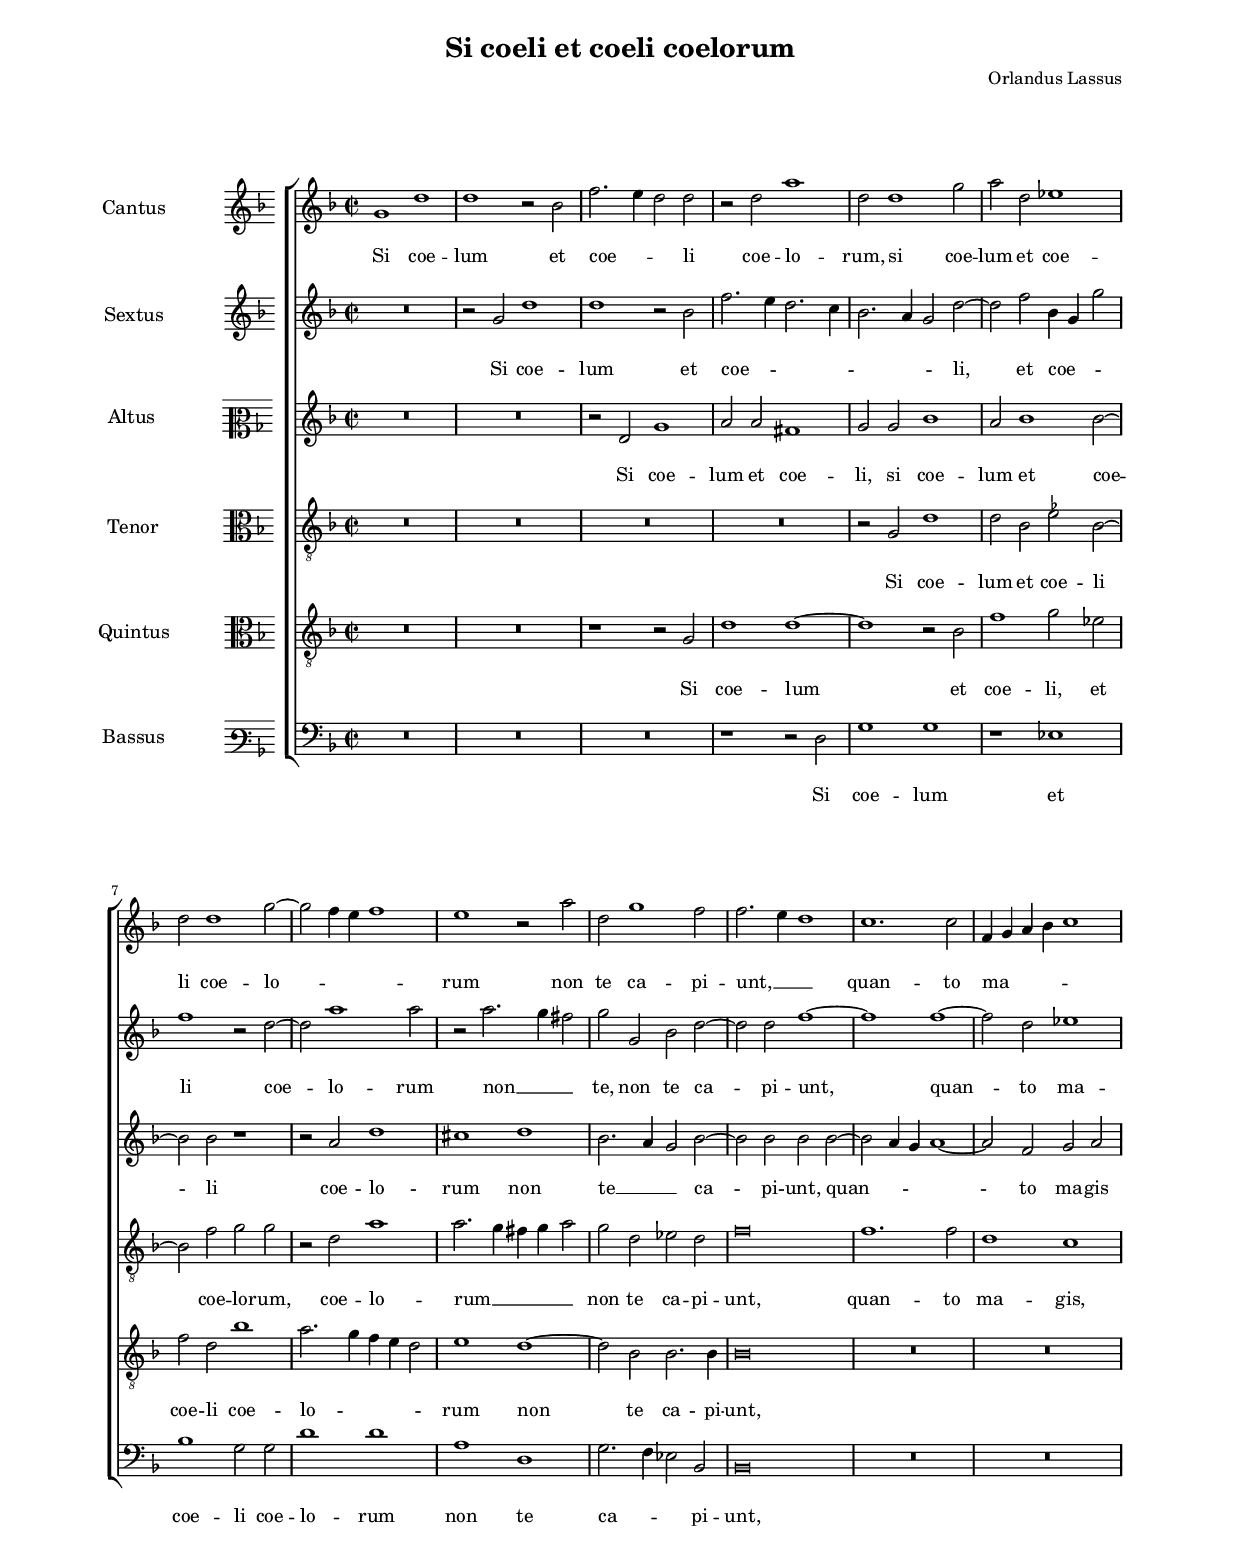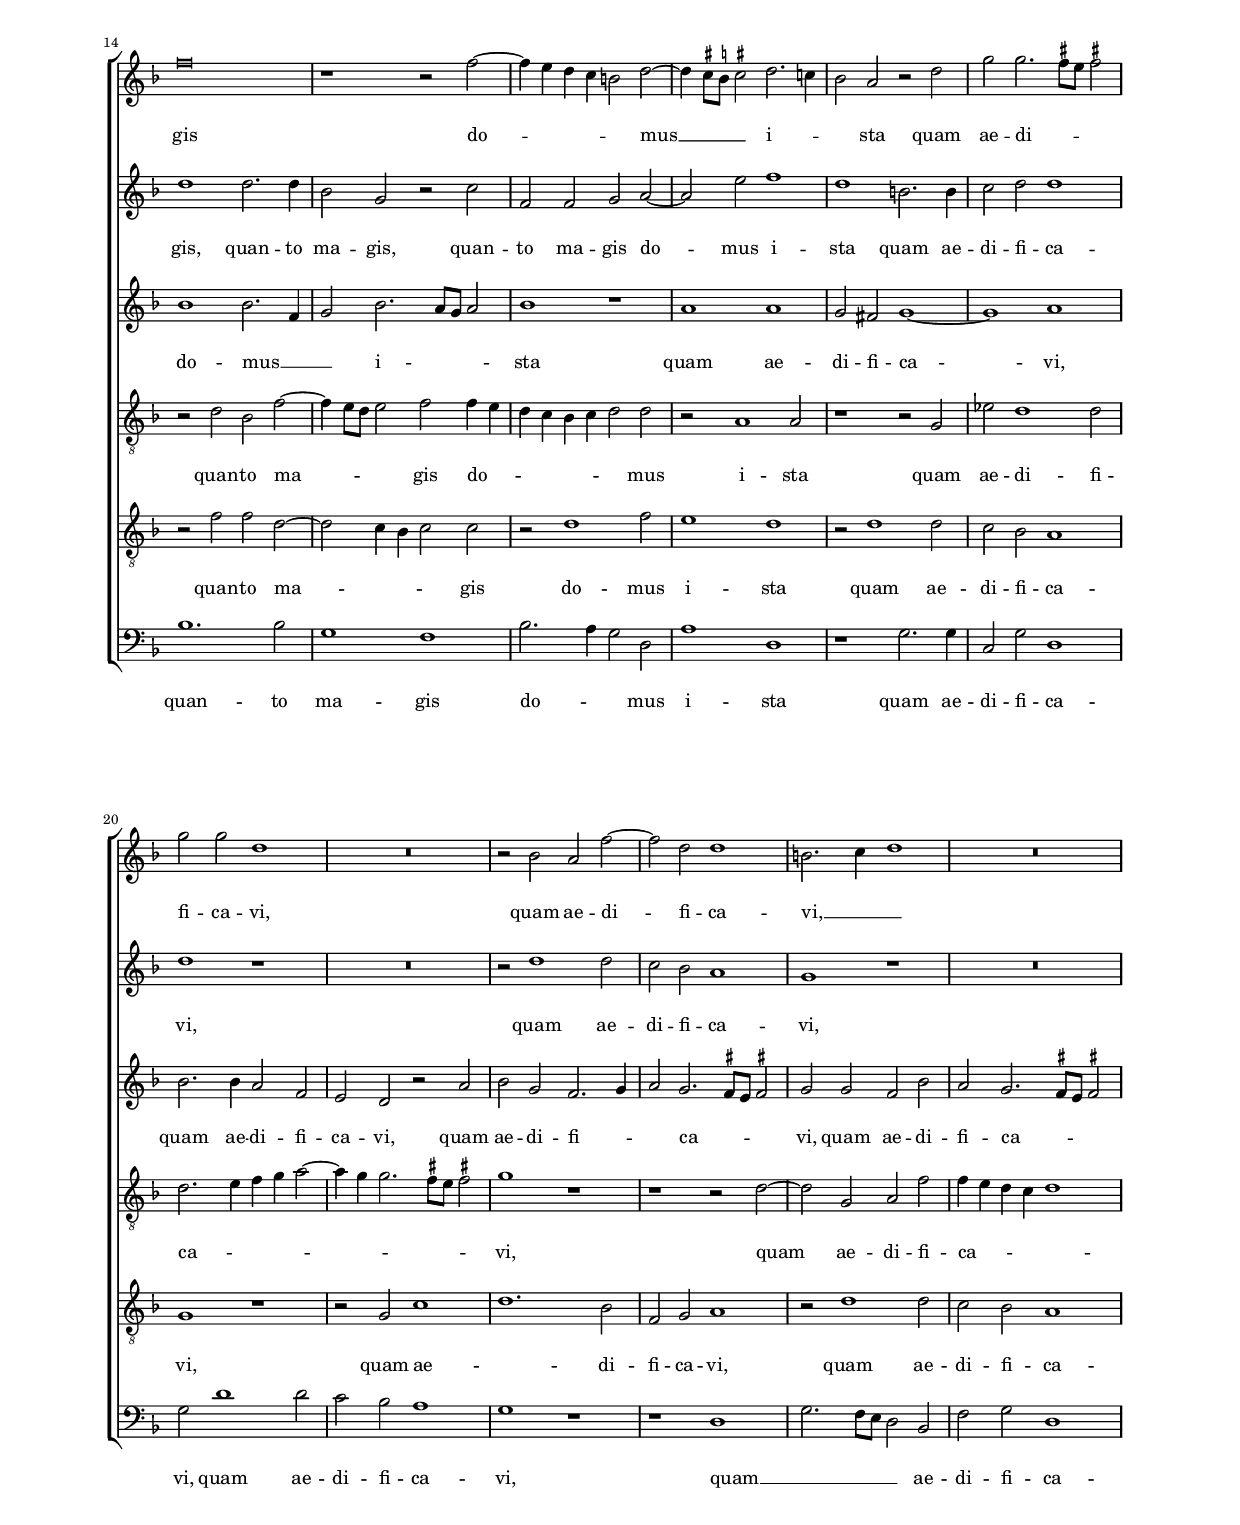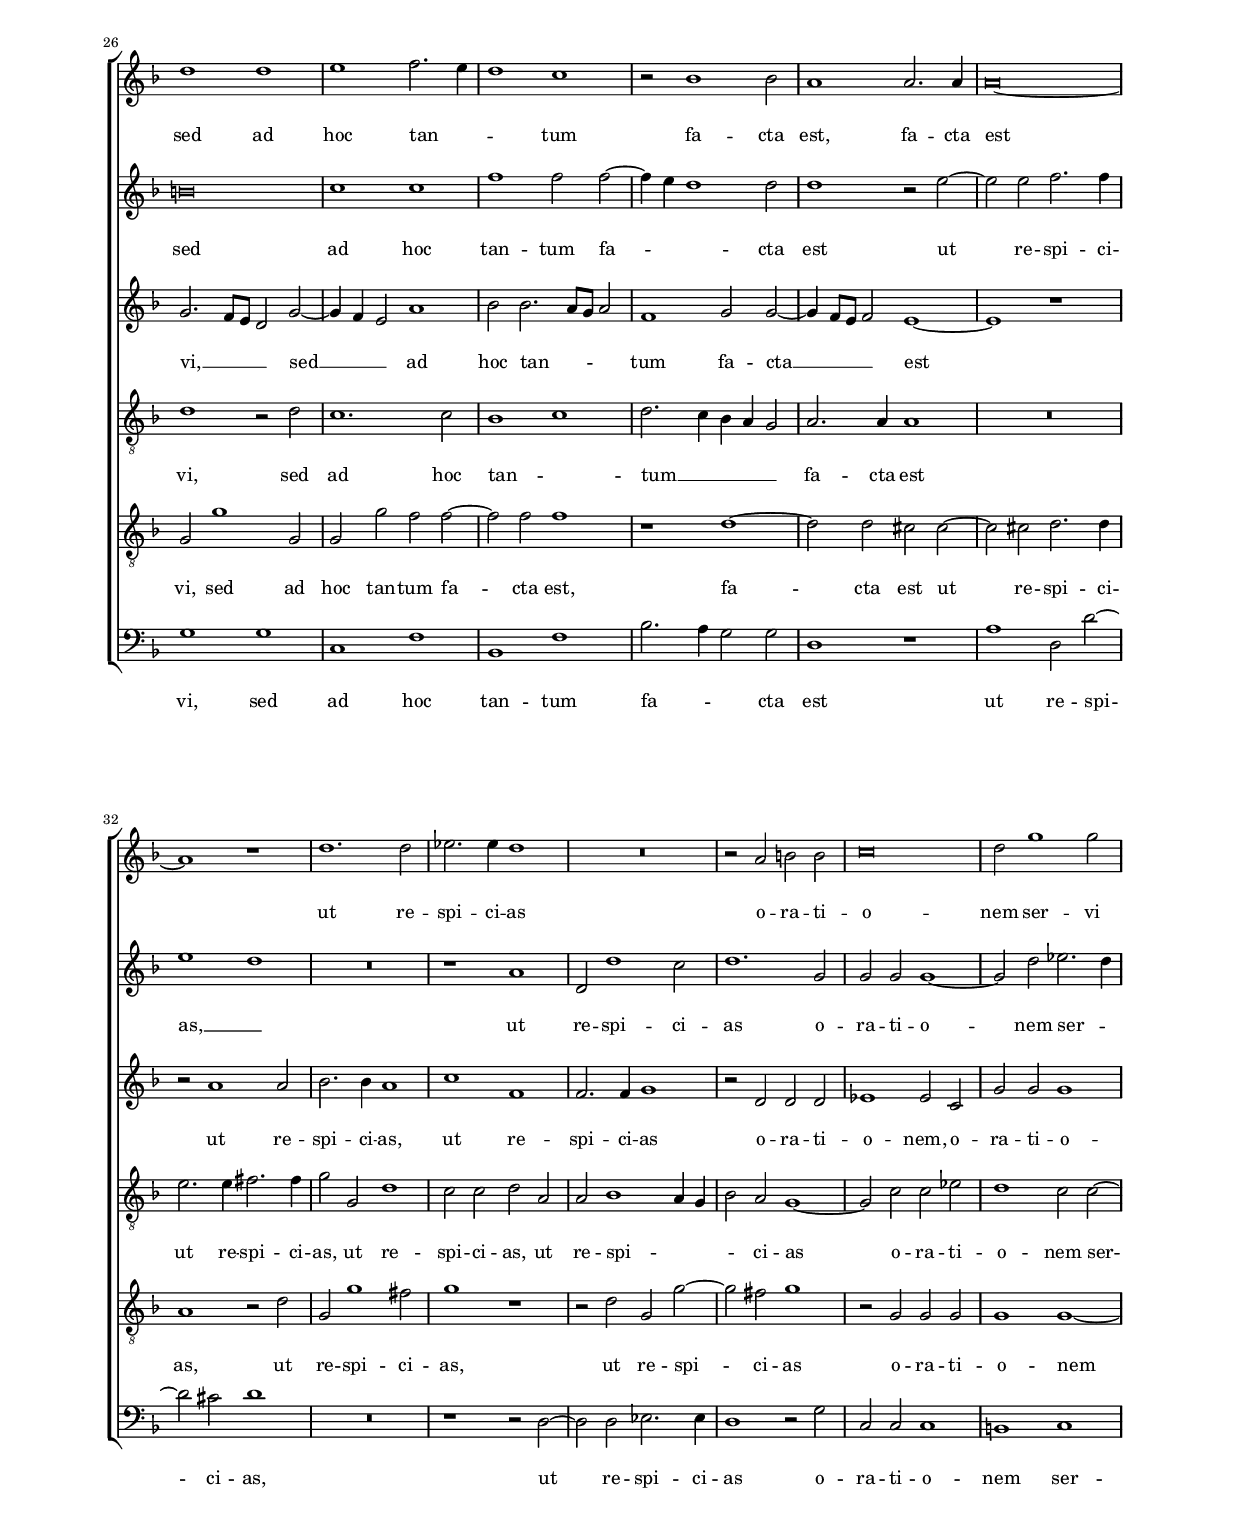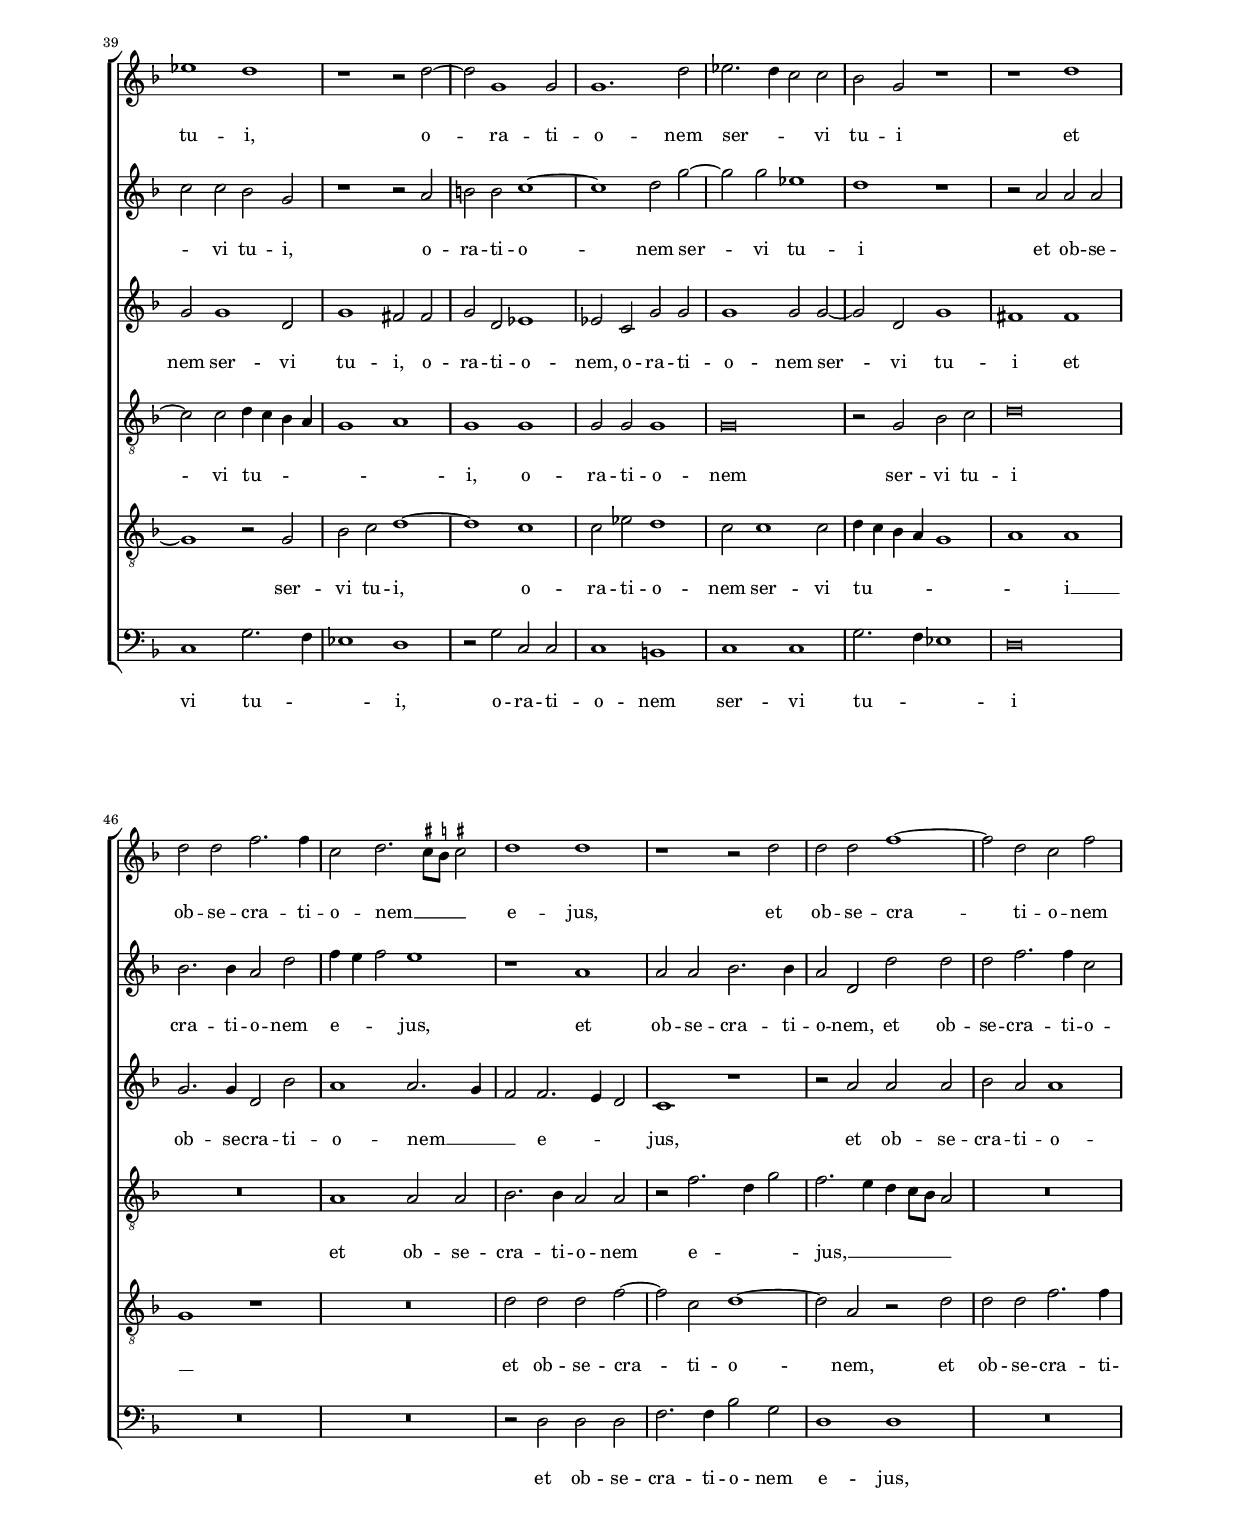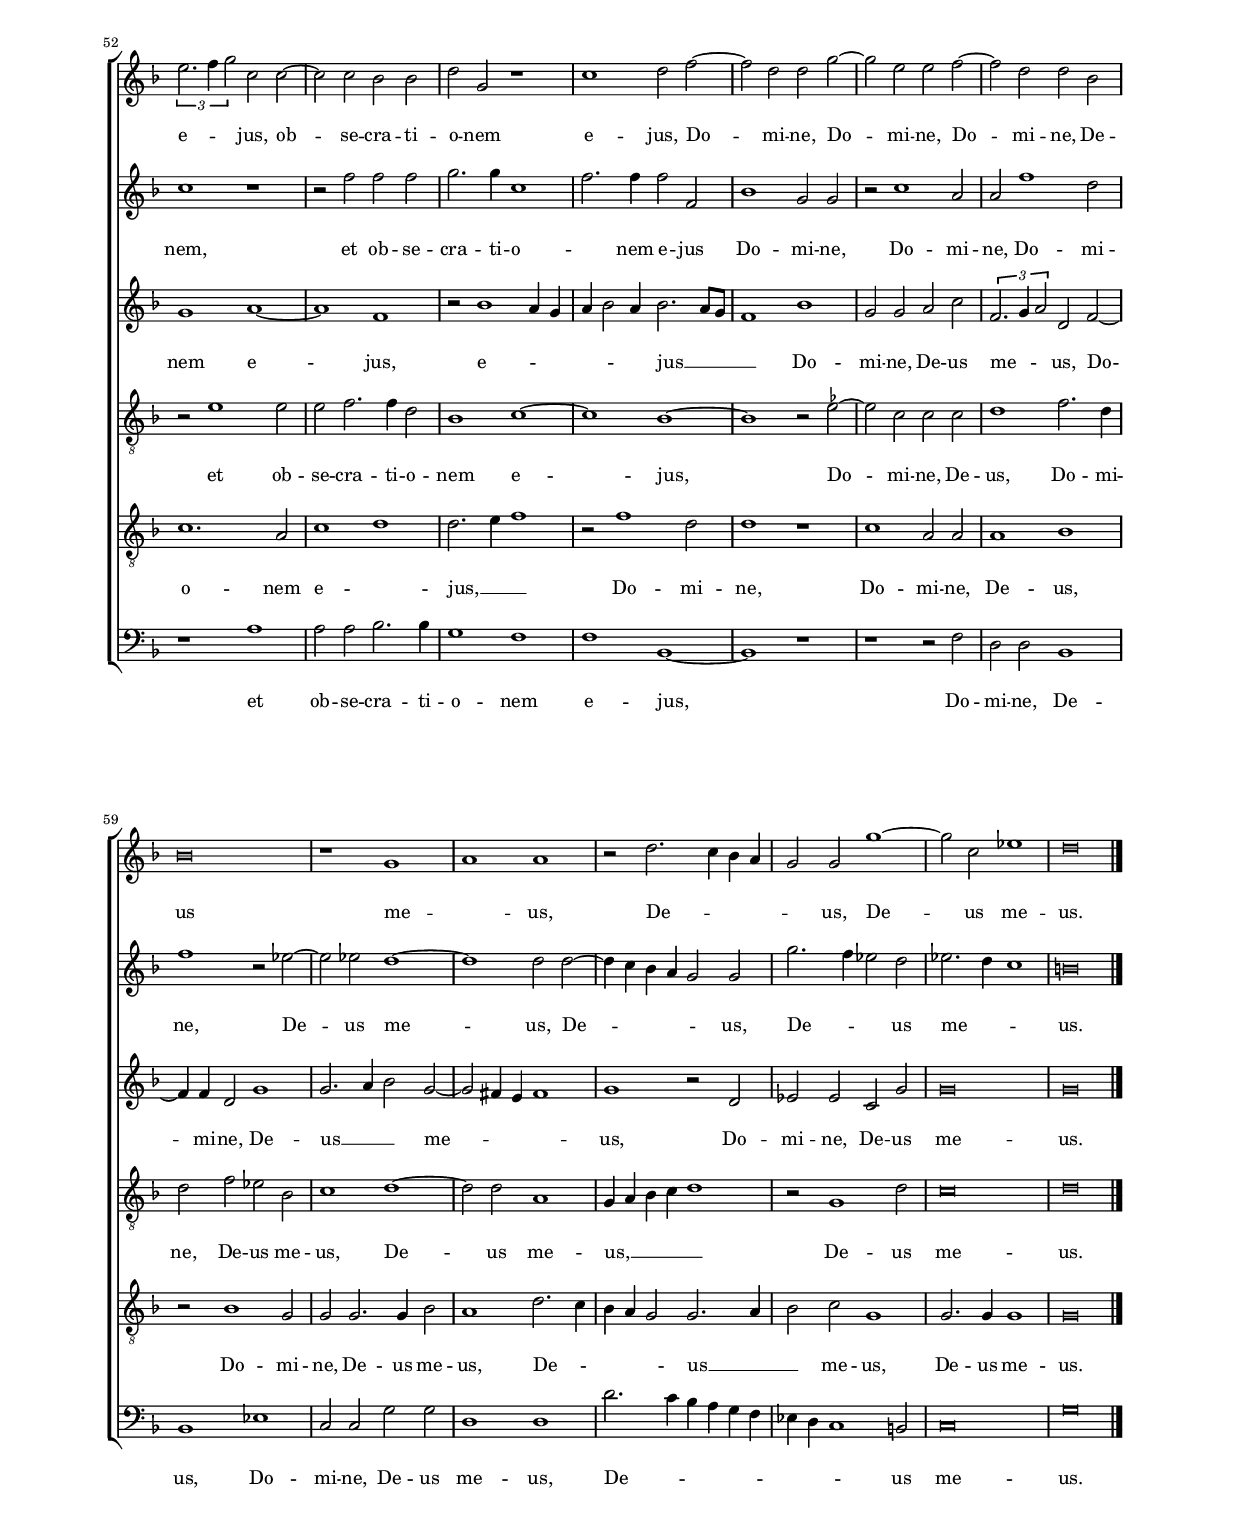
\header
{
  title="Si coeli et coeli coelorum"
  composer="Orlandus Lassus"
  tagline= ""
}

\version "2.14.0"
\include "deutsch.ly"
#(set-global-staff-size 15)
#(ly:set-option 'point-and-click #f)

	
\paper
	{
	top-margin = 2 \cm
	bottom-margin = 2 \cm
	left-margin = 2 \cm
	line-width = 17 \cm
	ragged-bottom = ##f
	ragged-last-bottom = ##f
	print-page-number = ##f
	system-system-spacing = #'((basic-distance . 18) (minimum-distance . 14) (padding . 8) (strechability . 50))
	scoreTitleMarkup = \markup { \fill-line  { \null \fontsize #4 \bold \fromproperty #'header:piece \fromproperty #'header:opus } }
	system-count = 10
%	systems-per-page = 3
%	min-systems-per-page = 3
	}

	
global = {
	\key f \major
	\time 2/2 \set Score.measureLength = #(ly:make-moment 2 1)
	\skip 1*130 \bar "|."
	}

	ficta = { \once \set suggestAccidentals = ##t }
	
	forget = #(define-music-function (parser location music) (ly:music?) #{
		#(set-accidental-style 'forget)
		$music
		#(set-accidental-style 'default)
		#})



incipitcantus = \markup { \score {
	{
	\set Staff.instrumentName = \markup { \fontsize #1 "Cantus" }
	\key f \major
	\clef violin
	s4 \bar ""
	}
	\layout  {
	raggedright = ##t
	line-width = 3\cm
	\context { \Staff \remove Time_signature_engraver }
	}} \hspace #1 }
	

incipitsextus = \markup { \score {
	{
	\set Staff.instrumentName = \markup { \fontsize #1 "Sextus" }
	\key f \major
	\clef violin
	s4 \bar ""
	}
	\layout  {
	raggedright = ##t
	line-width = 3\cm
	\context { \Staff \remove Time_signature_engraver }
	}} \hspace #1 }
      
      
incipitaltus = \markup { \score {
	{
	\set Staff.instrumentName = \markup { \fontsize #1 "Altus" }
	\key f \major
	\clef mezzosoprano
	s4 \bar ""
	}
	\layout  {
	raggedright = ##t
	line-width = 3\cm
	\context { \Staff \remove Time_signature_engraver }
	}} \hspace #1 }


incipittenor = \markup { \score {
	{
	\set Staff.instrumentName = \markup { \fontsize #1 "Tenor" }
	\key f \major
	\clef alto
	s4 \bar ""
	}
	\layout  {
	raggedright = ##t
	line-width = 3\cm
	\context { \Staff \remove Time_signature_engraver }
	}} \hspace #1 }
      
      
incipitquintus = \markup { \score {
	{
	\set Staff.instrumentName = \markup { \fontsize #1 "Quintus" }
	\key f \major
	\clef alto
	s4 \bar ""
	}
	\layout  {
	raggedright = ##t
	line-width = 3\cm
	\context { \Staff \remove Time_signature_engraver }
	}} \hspace #1 }
      
      
incipitbassus = \markup { \score {
	{
	\set Staff.instrumentName = \markup { \fontsize #1 "Bassus" }
	\key f \major
	\clef varbaritone
	s4 \bar ""
	}
	\layout  {
	raggedright = ##t
	line-width = 3\cm
	\context { \Staff \remove Time_signature_engraver }
	}} \hspace #1 }


cantus =  \relative c''
	{
	g1 d'
	d1 r2 b
	f'2.( e4 d2) d
	r2 d a'1
%5
	d,2 d1 g2 |
	a2 d, es1
	d2 d1 g2~
	g2( f4 e f1)
	e1 r2 a
%10
	d,2 g1 f2 |
	f2.( e4 d1)
	c1. c2
	f,4( g a b c1)
	f\breve
%15
	r1 r2 f~ |
	f4( e d c h2) d~
	d4( \ficta cis8 \ficta h \ficta cis!2) d2.( c4
	b2) a r d
	g2 g2.( \ficta fis8 e \ficta fis!2)
%20
	g2 g d1 |
	R\breve
	r2 b a f'~
	f2 d d1
	h2.( c4 d1)
%25
	R\breve |
	d1 d
	e1 f2.( e4
	d1) c
	r2 b1 b2
%30
	a1 a2. a4 |
	a\breve~
	a1 r
	d1. d2
	es2. es4 d1
%35
	R\breve |
	r2 a h h
	c\breve
	d2 g1 g2
	es1 d
%40
	r1 r2 d~ |
	d2 g,1 g2
	g1. d'2
	es2.( d4 c2) c
	b2 g r1
%45
	r1 d' |
	d2 d f2. f4
	c2 d2.( \ficta cis8 \ficta h \ficta cis!2)
	d1 d
	r1 r2 d
%50
	d2 d f1~ |
	f2 d c f
	\times 2/3 {e2.( f4 g2)} c,2 c~
	c2 c b b
	d2 g, r1
%55
	c1 d2 f~ |
	f2 d d g~
	g2 e e f~
	f2 d d b
	b\breve
%60
	r1 g( |
	a1) a
	r2 d2.( c4 b a
	g2) g g'1~
	g2 c, es1
%65
	d\breve |
	}
	

sextus = \relative c''
	{
	R\breve
	r2 g d'1
	d1 r2 b
	f'2.( e4 d2. c4
%5
	b2. a4 g2) d'~ |
	d2 f b,4( g g'2)
	f1 r2 d~
	d2 a'1 a2
	r2 a2.( g4 fis2)
%10
	g2 g, b d~ |
	d2 d f1~
	f1 f~
	f2 d es1
	d1 d2. d4
%15
	b2 g r c |
	f,2 f g a~
	a2 e' f1
	d1 h2. h4
	c2 d d1
%20
	d1 r |
	R\breve
	r2 d1 d2
	c2 b a1
	g1 r
%25
	R\breve |
	h\breve
	c1 c
	f1 f2 f~
	f4( e d1) d2
%30
	d1 r2 e~ |
	e2 e f2. f4
	e1( d)
	R\breve
	r1 a
%35
	d,2 d'1 c2 |
	d1. g,2
	g2 g g1~
	g2 d' es2.( d4
	c2) c b g
%40
	r1 r2 a |
	h2 h c1~
	c1 d2 g~
	g2 g es1
	d1 r
%45
	r2 a a a |
	b2. b4 a2 d
	f4( e f2) e1
	r1 a,
	a2 a b2. b4
%50
	a2 d, d' d |
	d2 f2. f4 c2
	c1 r
	r2 f f f
	g2. g4 c,1(
%55
	f2.) f4 f2 f, |
	b1 g2 g
	r2 c1 a2
	a2 f'1 d2
	f1 r2 es~
%60
	es2 es d1~ |
	d1 d2 d~
	d4( c b a g2) g
	g'2.( f4 es2) d
	es2.( d4 c1)
%65
	h\breve |
	}

altus =  \relative c'
        {
	R\breve
	R\breve
	r2 d g1
	a2 a fis1
%5
	g2 g b1 |
	a2 b1 b2~
	b2 b2 r1
	r2 a d1
	cis1 d
%10
	b2.( a4 g2) b~ |
	b2 b b b~
	b2( a4 g a1~
	a2) f g a
	b1 b2.( f4
%15
	g2) b2.( a8 g a2) |
	b1 r
	a1 a
	g2 fis g1~
	g1 a
%20
	b2. b4 a2 f |
	e2 d r a'
	b2 g f2.( g4
	a2) g2.( \ficta fis8 e \ficta fis!2)
	g2 g f b
%25
	a2 g2.( \ficta fis8 e \ficta fis!2) |
	g2.( f8 e d2) g~
	g4( f e2) a1
	b2 b2.( a8 g a2)
	f1 g2 g~
%30
	g4( f8 e f2) e1~ |
	e1 r
	r2 a1 a2
	b2. b4 a1
	c1 f,
%35
	f2. f4 g1 |
	r2 d d d
	es1 es2 c
	g'2 g g1
	g2 g1 d2
%40
	g1 fis2 fis |
	g2 d es1
	es2 c g' g
	g1 g2 g~
	g2 d g1
%45
	fis1 fis |
	g2. g4 d2 b'
	a1 a2.( g4
	f2) f2.( e4 d2)
	c1 r
%50
	r2 a' a a |
	b2 a a1
	g1 a~
	a1 f
	r2 b1( a4 g
%55
	a4 b2 a4) b2.( a8 g |
	f1) b
	g2 g a c
	\times 2/3 { f,2.( g4 a2) } d,2 f~
	f4 f d2 g1
%60
	g2.( a4 b2) g~ |
	g2( fis4 e fis1)
	g1 r2 d
	es2 es c g'
	g\breve
%65
	g\breve |
	}


tenor =  \relative c'
	{
	R\breve
	R\breve
	R\breve
	R\breve
%5
	r2 g d'1 |
	d2 b \ficta es b~
	b2 f' g g
	r2 d a'1
	a2.( g4 fis g a2)
%10
	g2 d es d |
	f\breve
	f1. f2
	d1 c
	r2 d b f'~
%15
	f4( e8 d e2) f f4( e |
	d4 c b c d2) d
	r2 a1 a2
	r1 r2 g
	es'2 d1 d2
%20
	d2.( e4 f g a2~ |
	a4 g g2. \ficta fis8 e \ficta fis!2)
	g1 r
	r1 r2 d~
	d2 g, a f'
%25
	f4( e d c d1) |
	d1 r2 d
	c1. c2
	b1( c)
	d2.( c4 b a g2)
%30
	a2. a4 a1 |
	R\breve
	e'2. e4 fis2. fis4
	g2 g, d'1
	c2 c d a
%35
	a2 b1( a4 g |
	b2) a g1~
	g2 c c es
	d1 c2 c~
	c2 c d4( c b a
%40
	g1 a) |
	g1 g
	g2 g g1
	g\breve
	r2 g b c
%45
	d\breve |
	R\breve
	a1 a2 a
	b2. b4 a2 a
	r2 f'2.( d4 g2)
%50
	f2.( e4 d c8 b a2) |
	R\breve
	r2 e'1 e2
	e2 f2. f4 d2
	b1 c~
%55
	c1 b~ |
	b1 r2 \ficta es~
	es2 c c c
	d1 f2. d4
	d2 f es b
%60
	c1 d~ |
	d2 d a1
	g4( a b c d1)
	r2 g,1 d'2
	c\breve
%65
	d\breve |
	}

	
quintus  =  \relative c'
	{
	R\breve
	R\breve
	r1 r2 g
	d'1 d~
%5
	d1 r2 b |
	f'1 g2 es
	f2 d b'1
	a2.( g4 f e d2)
	e1 d~
%10
	d2 b b2. b4 |
	b\breve
	R\breve
	R\breve
	r2 f' f d~
%15
	d2( c4 b c2) c |
	r2 d1 f2
	e1 d
	r2 d1 d2
	c2 b a1
%20
	g1 r |
	r2 g c1(
	d1.) b2
	f2 g a1
	r2 d1 d2
%25
	c2 b a1 |
	g2 g'1 g,2
	g2 g' f f~
	f2 f f1
	r1 d~
%30
	d2 d cis cis~
	cis2 cis d2. d4
	a1 r2 d
	g,2 g'1 fis2
	g1 r
%35
	r2 d g, g'~ |
	g2 fis g1
	r2 g, g g
	g1 g~
	g1 r2 g
%40
	b2 c d1~ |
	d1 c
	c2 es d1
	c2 c1 c2
	d4( c b a g1
%45
	a1) a( |
	g1) r
	R\breve
	d'2 d d f~
	f2 c d1~
%50
	d2 a r d |
	d2 d f2. f4
	c1. a2
	c1( d)
	d2.( e4 f1)
%55
	r2 f1 d2 |
	d1 r
	c1 a2 a
	a1 b
	r2 b1 g2
%60
	g2 g2. g4 b2 |
	a1 d2.( c4
	b4 a g2) g2.( a4
	b2) c g1
	g2. g4 g1
%65
	g\breve |
	}


bassus  =  \relative c
	{
	R\breve
	R\breve
	R\breve
	r1 r2 d
%5
	g1 g |
	r1 es
	b'1 g2 g
	d'1 d
	a1 d,
%10
	g2.( f4 es2) b |
	b\breve
	R\breve
	R\breve
	b'1. b2
%15
	g1 f |
	b2.( a4 g2) d
	a'1 d,
	r1 g2. g4
	c,2 g' d1
%20
	g2 d'1 d2 |
	c2 b a1
	g1 r
	r1 d(
	g2. f8 e d2) b
%25
	f'2 g d1 |
	g1 g
	c,1 f
	b,1 f'
	b2.( a4 g2) g
%30
	d1 r |
	a'1 d,2 d'~
	d2 cis d1
	R\breve
	r1 r2 d,~
%35
	d2 d es2. es4 |
	d1 r2 g
	c,2 c c1
	h1 c
	c1 g'2.( f4
%40
	es1) d |
	r2 g c, c
	c1 h
	c1 c
	g'2.( f4 es1)
%45
	d\breve |
	R\breve
	R\breve
	r2 d d d
	f2. f4 b2 g
%50
	d1 d |
	R\breve
	r1 a'
	a2 a b2. b4
	g1 f
%55
	f1 b,~ |
	b1 r
	r1 r2 f'
	d2 d b1
	b1 es
%60
	c2 c g' g |
	d1 d
	d'2.( c4 b a g f
	es4 d c1) h2
	c\breve
%65
	g'\breve |
	}
	
lyricscantus = \lyricmode {
	Si coe -- lum et coe -- li coe -- lo -- rum,
	si coe -- lum et coe -- li coe -- lo -- rum
	non te ca -- pi -- unt, __
	quan -- to ma -- gis do -- mus __ i -- sta
	quam ae -- di -- fi -- ca -- vi,
	quam ae -- di -- fi -- ca -- vi, __
	sed ad hoc tan -- tum fa -- cta est,
	fa -- cta est
	ut re -- spi -- ci -- as o -- ra -- ti -- o -- nem ser -- vi tu -- i,
	o -- ra -- ti -- o -- nem ser -- vi tu -- i
	et ob -- se -- cra -- ti -- o -- nem __ e -- jus,
	et ob -- se -- cra -- ti -- o -- nem e -- jus,
	ob -- se -- cra -- ti -- o -- nem e -- jus,
	Do -- mi -- ne,
	Do -- mi -- ne,
	Do -- mi -- ne, De -- us me -- us,
	De -- us, De -- us me -- us.
	}

	
lyricssextus = \lyricmode {
	Si coe -- lum et coe -- li,
	et coe -- li coe -- lo -- rum
	non __ te,
	non te ca -- pi -- unt,
	quan -- to ma -- gis,
	quan -- to ma -- gis,
	quan -- to ma -- gis do -- mus i -- sta
	quam ae -- di -- fi -- ca -- vi,
	quam ae -- di -- fi -- ca -- vi,
	sed ad hoc tan -- tum fa -- cta est
	ut re -- spi -- ci -- as, __
	ut re -- spi -- ci -- as o -- ra -- ti -- o -- nem ser -- vi tu -- i,
	o -- ra -- ti -- o -- nem ser -- vi tu -- i
	et ob -- se -- cra -- ti -- o -- nem e -- jus,
	et ob -- se -- cra -- ti -- o -- nem,
	et ob -- se -- cra -- ti -- o -- nem,
	et ob -- se -- cra -- ti -- o -- nem e -- jus
	Do -- mi -- ne,
	Do -- mi -- ne,
	Do -- mi -- ne, De -- us me -- us,
	De -- us, De -- us me -- us.
	}
	
	
lyricsaltus = \lyricmode {
	Si coe -- lum et coe -- li,
	si coe -- lum et coe -- li
	coe -- lo -- rum non te __ ca -- pi -- unt,
	quan -- to ma -- gis do -- mus __ i -- sta
	quam ae -- di -- fi -- ca -- vi,
	quam ae -- di -- fi -- ca -- vi,
	quam ae -- di -- fi -- ca -- vi,
	quam ae -- di -- fi -- ca -- vi, __
	sed __ ad hoc tan -- tum fa -- cta __ est
	ut re -- spi -- ci -- as,
	ut re -- spi -- ci -- as o -- ra -- ti -- o -- nem,
	o -- ra -- ti -- o -- nem ser -- vi tu -- i,
	o -- ra -- ti -- o -- nem,
	o -- ra -- ti -- o -- nem ser -- vi tu -- i
	et ob -- se -- cra -- ti -- o -- nem __ e -- jus,
	et ob -- se -- cra -- ti -- o -- nem e -- jus,
	e -- jus __
	Do -- mi -- ne,
	De -- us me -- us,
	Do -- mi -- ne, De -- us __ me -- us,
	Do -- mi -- ne, De -- us me -- us.
	}
	

lyricstenor = \lyricmode {
	Si coe -- lum et coe -- li coe -- lo -- rum,
	coe -- lo -- rum __ non te ca -- pi -- unt,
	quan -- to ma -- gis,
	quan -- to ma -- gis do -- mus i -- sta
	quam ae -- di -- fi -- ca -- vi,
	quam ae -- di -- fi -- ca -- vi,
	sed ad hoc tan -- tum __ fa -- cta est
	ut re -- spi -- ci -- as,
	ut re -- spi -- ci -- as,
	ut re -- spi -- ci -- as o -- ra -- ti -- o -- nem ser -- vi tu -- i,
	o -- ra -- ti -- o -- nem ser -- vi tu -- i
	et ob -- se -- cra -- ti -- o -- nem e -- jus, __
	et ob -- se -- cra -- ti -- o -- nem e -- jus,
	Do -- mi -- ne, De -- us,
	Do -- mi -- ne, De -- us me -- us,
	De -- us me -- us, __
	De -- us me -- us.
	}

	
lyricsquintus = \lyricmode {
	Si coe -- lum et coe -- li,
	et coe -- li coe -- lo -- rum
	non te ca -- pi -- unt,
	quan -- to ma -- gis do -- mus i -- sta
	quam ae -- di -- fi -- ca -- vi,
	quam ae -- di -- fi -- ca -- vi,
	quam ae -- di -- fi -- ca -- vi,
	sed ad hoc tan -- tum fa -- cta est,
	fa -- cta est
	ut re -- spi -- ci -- as,
	ut re -- spi -- ci -- as,
	ut re -- spi -- ci -- as o -- ra -- ti -- o -- nem ser -- vi tu -- i,
	o -- ra -- ti -- o -- nem ser -- vi tu -- i __
	et ob -- se -- cra -- ti -- o -- nem,
	et ob -- se -- cra -- ti -- o -- nem e -- jus, __
	Do -- mi -- ne,
	Do -- mi -- ne, De -- us,
	Do -- mi -- ne, De -- us me -- us,
	De -- us __ me -- us,
	De -- us me -- us.
	}
	
	
lyricsbassus = \lyricmode {
	Si coe -- lum et coe -- li coe -- lo -- rum
	non te ca -- pi -- unt,
	quan -- to ma -- gis do -- mus i -- sta
	quam ae -- di -- fi -- ca -- vi,
	quam ae -- di -- fi -- ca -- vi,
	quam __ ae -- di -- fi -- ca -- vi,
	sed ad hoc tan -- tum fa -- cta est
	ut re -- spi -- ci -- as,
	ut re -- spi -- ci -- as o -- ra -- ti -- o -- nem ser -- vi tu -- i,
	o -- ra -- ti -- o -- nem ser -- vi tu -- i
	et ob -- se -- cra -- ti -- o -- nem e -- jus,
	et ob -- se -- cra -- ti -- o -- nem e -- jus,
	Do -- mi -- ne, De -- us,
	Do -- mi -- ne, De -- us me -- us,
	De -- us me -- us.
	}
	

\score
{  
	\new ChoirStaff \with { \override StaffGrouper #'staff-staff-spacing #'basic-distance = #12 }
	<<
	
	\new Staff << \global
	\new Voice="v1" {
		\set Staff.instrumentName=\incipitcantus
		\set Staff.midiInstrument = "reed organ"
		\clef violin
		\cantus }
	\new Lyrics \lyricsto "v1" {\lyricscantus }
	>>
	
	
	\new Staff << \global
	\new Voice="v6" {
		\set Staff.instrumentName=\incipitsextus
		\set Staff.midiInstrument = "reed organ"
		\clef violin 
		\sextus}
	\new Lyrics \lyricsto "v6" {\lyricssextus }
	>>

	
	\new Staff << \global
	\new Voice="v2" {
		\set Staff.instrumentName=\incipitaltus
		\set Staff.midiInstrument = "reed organ"
		\clef violin 
		\altus}
	\new Lyrics \lyricsto "v2" {\lyricsaltus }
	>>

	
	\new Staff << \global
	\new Voice="v3" {
		\set Staff.instrumentName=\incipittenor
		\set Staff.midiInstrument = "reed organ"
		\clef "G_8"
		\tenor }
	\new Lyrics \lyricsto "v3" {\lyricstenor }
	>>
	
	
	\new Staff << \global
	\new Voice="v5" {
		\set Staff.instrumentName=\incipitquintus
		\set Staff.midiInstrument = "reed organ"
		\clef "G_8"
		\quintus}
	\new Lyrics \lyricsto "v5" {\lyricsquintus }
	>>
	
	
	\new Staff << \global
	\new Voice="v4" {
		\set Staff.instrumentName=\incipitbassus
		\set Staff.midiInstrument = "reed organ"
		\clef bass 
		\bassus }
	\new Lyrics \lyricsto "v4" {\lyricsbassus}
	>>
	
	>>
		
	\layout
	{
	indent = 3 \cm
	\context {\Lyrics 
		\override VerticalAxisGroup #'staff-affinity = #UP
		\override VerticalAxisGroup #'nonstaff-relatedstaff-spacing =
			#'((basic-distance . 8) (minimum-distance . 7) (padding . 1))
		}
	\context { \Staff \override TimeSignature #'break-visibility = #end-of-line-invisible }
	\context { \Voice \override Slur #'transparent = ##t }
	\context { \Voice \override AccidentalSuggestion #'avoid-slur = #'ignore }
	\context { \Voice \override AccidentalSuggestion #'outside-staff-priority = ##f }
	\context { \Score \override BarNumber #'padding = #2 }
	\context { \Voice \override NoteHead #'style = #'baroque }
	}
	
\midi
	{
    	\context {
	\Score
	tempoWholesPerMinute = #(ly:make-moment 90 2) }
	}
	
}


% EOF